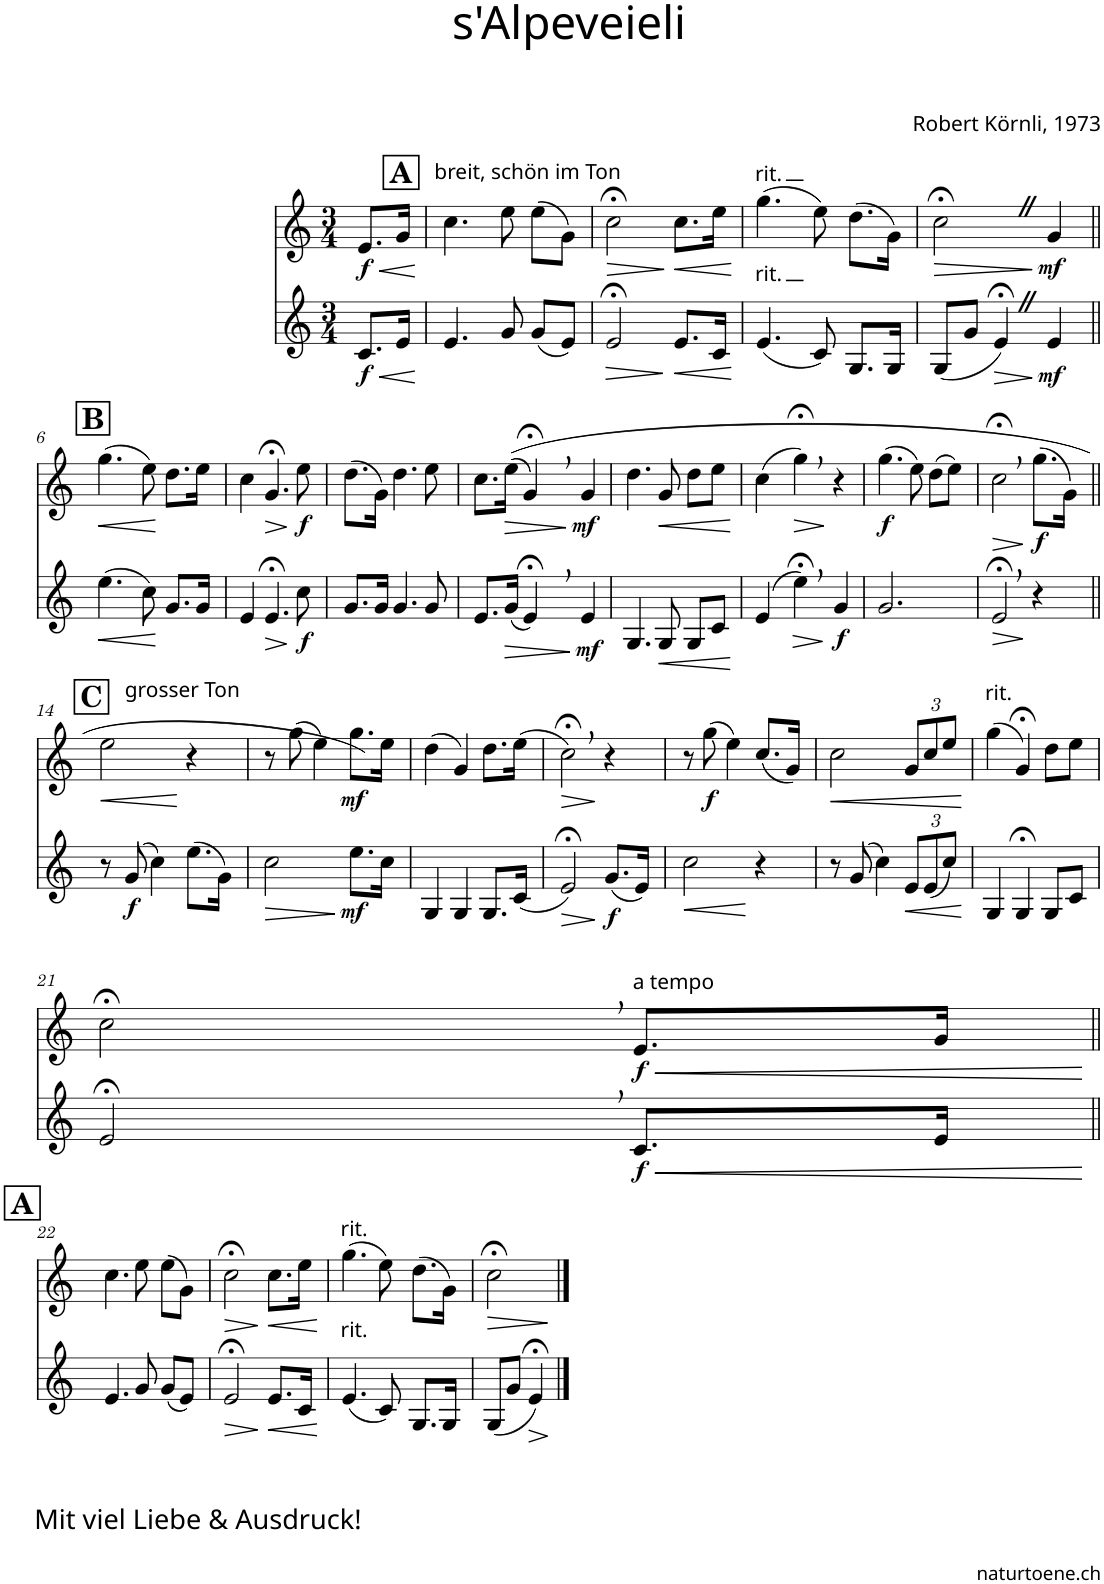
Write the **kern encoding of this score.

**kern	**dynam	**kern	**dynam
*part2	*part2	*part1	*part1
*staff2	*staff2	*staff1	*staff1
*I"Alphorn	*	*I"Alphorn	*
*clefG2	*	*clefG2	*
*Trd4c6	*	*Trd4c6	*
*k[]	*	*k[]	*
*M3/4	*	*M3/4	*
!!LO:REH:place=s1:a:B:cj:fs=14:t=A
=1	=1	=1	=1
!	!LO:HP:b	!	!LO:HP:b
!	!LO:DY:n=1:b	!	!LO:DY:n=1:b
8.c/L	< f	(8.e/L	< f
16e/Jk	.	16g/Jk	.
.	[	.	[
=2	=2	=2	=2
!	!	!LO:TX:a:t=breit, schön im Ton	!
4.e/	.	4.cc\	.
8g/	.	8ee\	.
(8g/L	.	(8ee\L	.
8e/J)	.	8g\J)	.
=3	=3	=3	=3
!	!LO:HP:b	!	!LO:HP:b
2e;</	>	2cc;<\	>
!	!LO:HP:n=1:b	!	!LO:HP:n=1:b
8.e/L	] <	8.cc\L	] <
16c/Jk	.	16ee\Jk	.
.	[	.	[
=4	=4	=4	=4
!	!	!LO:TX:a:t=rit.	!
!LO:TX:a:t=rit.	!	!	!
(4.e/	.	(4.gg\	.
8c/)	.	8ee\)	.
8.G/L	.	(8.dd\L	.
16G/Jk	.	16g\Jk)	.
=5	=5	=5	=5
!	!	!	!LO:HP:b
(8G/L	.	2cc;<Z\	>
8g/J	.	.	.
!	!LO:HP:b	!	!
4e;<Z/)	>	.	.
!	!LO:DY:n=1:b	!	!LO:DY:n=1:b
4e/	] mf	4g/	] mf
!!LO:LB:g=z
!!LO:REH:place=s1:a:B:cj:fs=14:t=B
=6||	=6||	=6||	=6||
!	!LO:HP:b	!	!LO:HP:b
(4.ee\	<	(4.gg\	<
8cc\)	.	8ee\)	.
8.g/L	[	8.dd\L	[
16g/Jk	.	16ee\Jk	.
=7	=7	=7	=7
4e/	.	4cc\	.
!	!LO:HP:b	!	!LO:HP:b
4.e;</	>	4.g;</	>
!	!LO:DY:n=1:b	!	!LO:DY:n=1:b
8cc\	] f	8ee\	] f
=8	=8	=8	=8
8.g/L	.	(8.dd\L	.
16g/Jk	.	16g\Jk)	.
4.g/	.	4.dd\	.
8g/	.	8ee\	.
=9	=9	=9	=9
8.e/L	.	8.cc\L	.
!	!LO:HP:b	!	!LO:HP:b
(16g/Jk	>	(16ee\Jk)	>
4e;<,/)	.	4g;<,/)	.
!	!LO:DY:n=1:b	!	!LO:DY:n=1:b
4e/	] mf	4g/	] mf
=10	=10	=10	=10
4.G/	.	4.dd\	.
!	!LO:HP:b	!	!LO:HP:b
8G/	<	8g/	<
8G/L	.	8dd\L	.
8c/J	.	8ee\J	.
.	[	.	[
=11	=11	=11	=11
(4e/	.	(4cc\	.
!	!LO:HP:b	!	!LO:HP:b
4ee;<,\)	>	4gg;<,\)	>
!	!LO:DY:n=1:b	!	!
4g/	] f	4r	]
=12	=12	=12	=12
!	!	!	!LO:DY:b
2.g/	.	(4.gg\	f
.	.	8ee\)	.
.	.	(8dd\L	.
.	.	8ee\J)	.
=13	=13	=13	=13
!	!LO:HP:b	!	!LO:HP:b
2e;<,/	>	2cc;<,\	>
!	!	!	!LO:DY:n=1:b
4r	]	(8.gg\L	] f
.	.	16g\Jk)	.
!!LO:LB:g=z
!!LO:REH:place=s1:a:B:cj:fs=14:t=C
=14||	=14||	=14||	=14||
!	!	!LO:TX:a:t=grosser Ton	!
!	!	!	!LO:HP:b
8r	.	2ee\	<
!	!LO:DY:b	!	!
(8g/	f	.	.
4cc\)	.	.	.
(8.ee\L	.	4r	[
16g\Jk)	.	.	.
=15	=15	=15	=15
!	!LO:HP:b	!	!
2cc\	>	8r	.
.	.	(8gg\	.
.	.	4ee\)	.
!	!LO:DY:n=1:b	!	!LO:DY:b
8.ee\L	] mf	8.gg\L	mf
16cc\Jk	.	16ee\Jk	.
=16	=16	=16	=16
4G/	.	(4dd\	.
4G/	.	4g/)	.
8.G/L	.	8.dd\L	.
(16c/Jk	.	(16ee\Jk	.
=17	=17	=17	=17
!	!LO:HP:b	!	!LO:HP:b
2e;</)	>	2cc;<,\)	>
!	!LO:DY:n=1:b	!	!
(8.g/L	] f	4r	]
16e/Jk)	.	.	.
=18	=18	=18	=18
!	!LO:HP:b	!	!
2cc\	<	8r	.
!	!	!	!LO:DY:b
.	.	(8gg\	f
.	.	4ee\)	.
4r	[	(8.cc/L	.
.	.	16g/Jk)	.
=19	=19	=19	=19
!	!	!	!LO:HP:b
8r	.	2cc\	<
(8g/	.	.	.
4cc\)	.	.	.
*Xbrackettup	*	*	*
!	!LO:HP:b	!	!
*	*	*Xbrackettup	*
12e/L	<	12g/L	.
(12e/	.	12cc/	.
12cc/J)	.	12ee/J	.
.	[	.	[
=20	=20	=20	=20
!	!	!LO:TX:a:t=rit.	!
4G/	.	(4gg\	.
4G;</	.	4g;</)	.
8G/L	.	8dd\L	.
8c/J	.	8ee\J	.
!!LO:LB:g=z
=21	=21	=21	=21
2e;<,/	.	2cc;<,\	.
!	!	!LO:TX:a:t=a tempo	!
!	!LO:HP:b	!	!LO:HP:b
!	!LO:DY:n=1:b	!	!LO:DY:n=1:b
8.c/L	< f	8.e/L	< f
16e/Jk	.	16g/Jk	.
.	[	.	[
!!LO:LB:g=z
!!LO:REH:place=s1:a:B:cj:fs=14:t=A
=22||	=22||	=22||	=22||
!LO:TX:b:t=Mit viel Liebe & Ausdruck!	!	!	!
4.e/	.	4.cc\	.
8g/	.	8ee\	.
(8g/L	.	(8ee\L	.
8e/J)	.	8g\J)	.
=23	=23	=23	=23
!	!LO:HP:b	!	!LO:HP:b
2e;</	>	2cc;<\	>
!	!LO:HP:n=1:b	!	!LO:HP:n=1:b
8.e/L	] <	8.cc\L	] <
16c/Jk	.	16ee\Jk	.
.	[	.	[
=24	=24	=24	=24
!	!	!LO:TX:a:t=rit.	!
!LO:TX:a:t=rit.	!	!	!
(4.e/	.	(4.gg\	.
8c/)	.	8ee\)	.
8.G/L	.	(8.dd\L	.
16G/Jk	.	16g\Jk)	.
=25	=25	=25	=25
!	!	!	!LO:HP:b
(8G/L	.	2cc;<\	>
8g/J	.	.	.
!	!LO:HP:b	!	!
4e;</)	>	.	.
.	]	.	]
==	==	==	==
*-	*-	*-	*-
